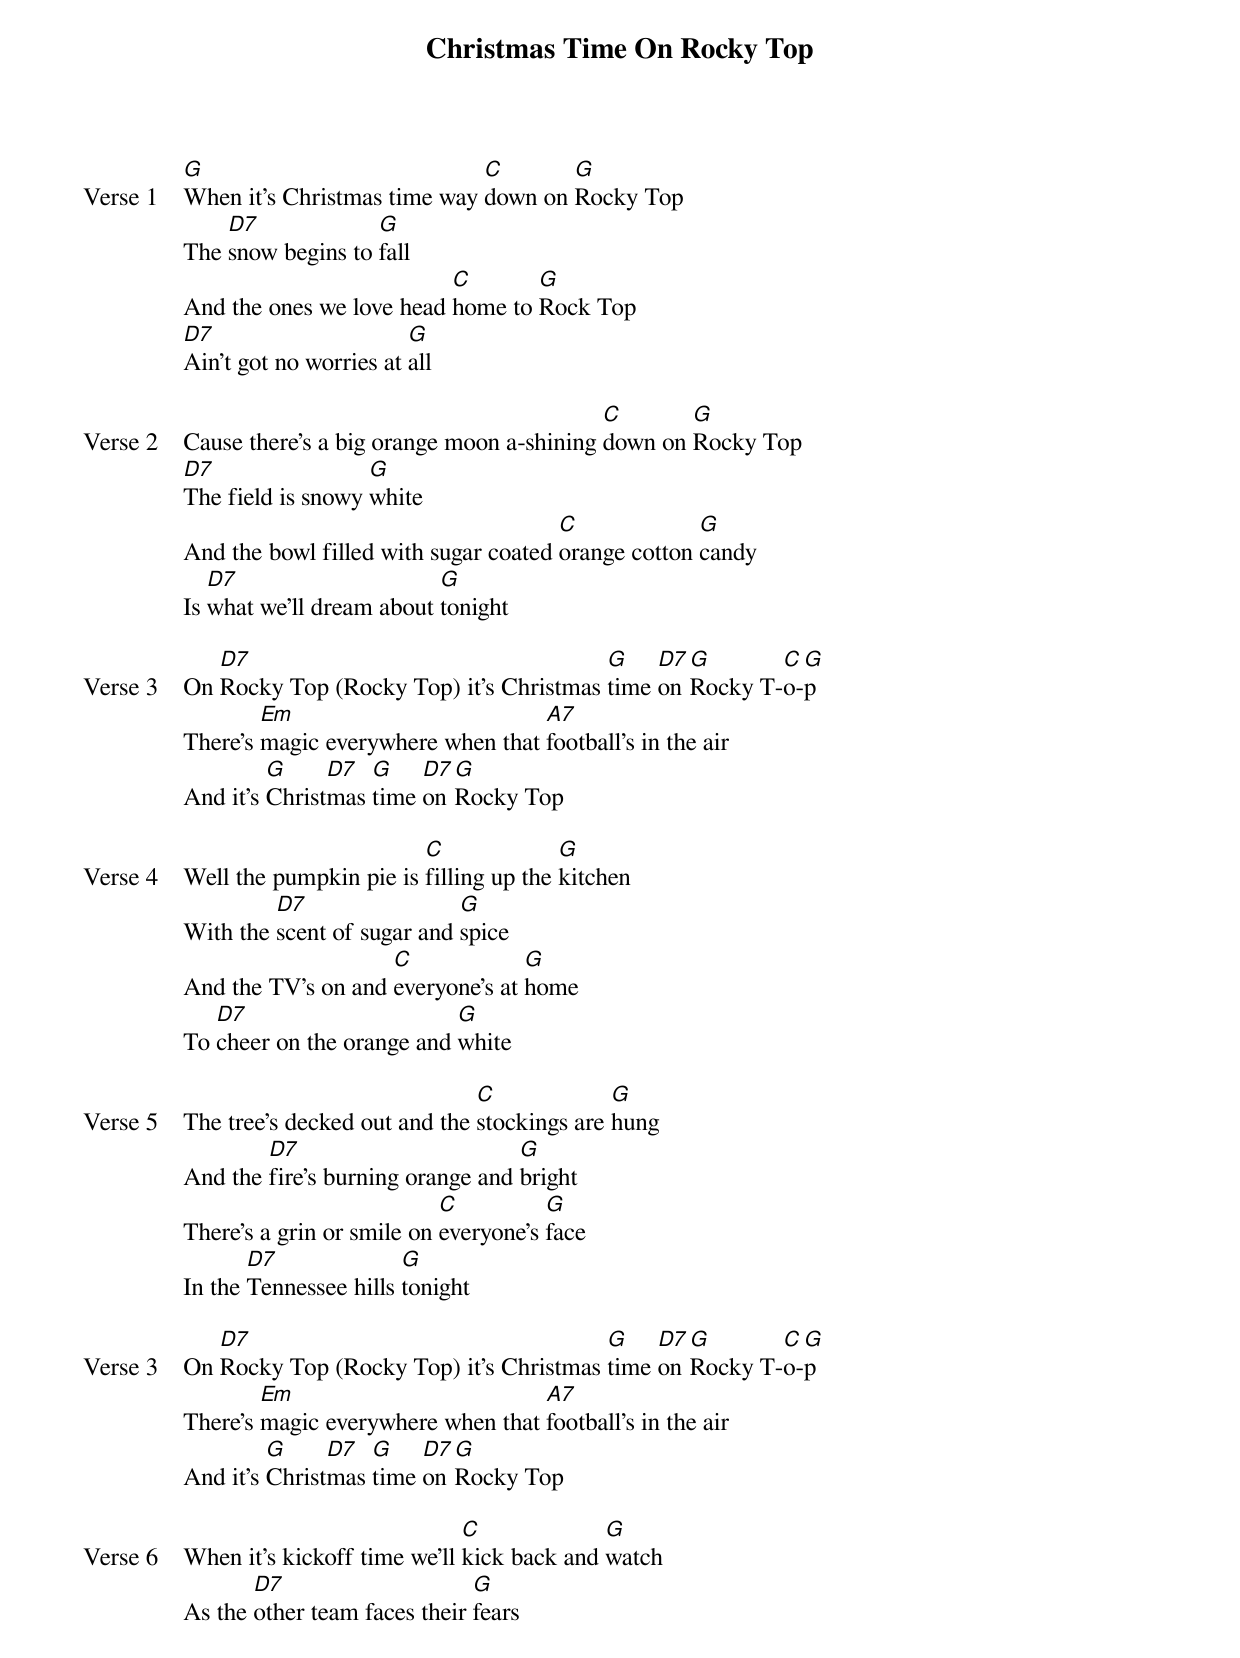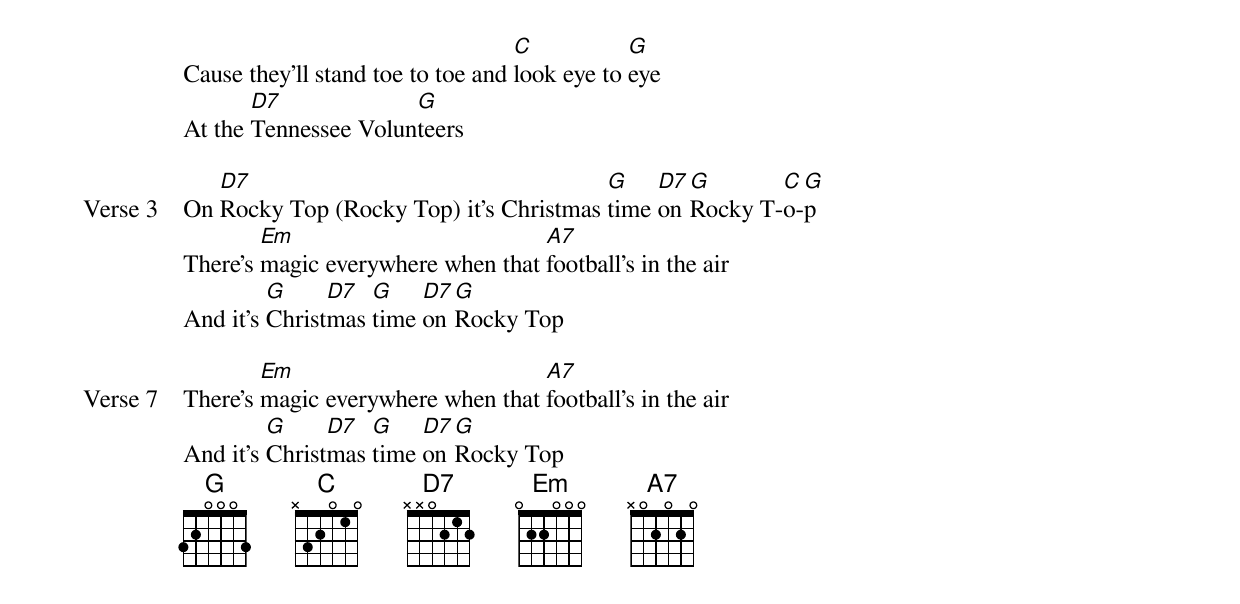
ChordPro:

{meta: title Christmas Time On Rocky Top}
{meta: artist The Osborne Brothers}
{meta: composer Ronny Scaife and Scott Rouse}

{start_of_verse: Verse 1}
[G]When it's Christmas time way [C]down on [G]Rocky Top
The [D7]snow begins to [G]fall
And the ones we love head [C]home to [G]Rock Top
[D7]Ain't got no worries at [G]all
{end_of_verse}

{start_of_verse: Verse 2}
Cause there's a big orange moon a-shining [C]down on [G]Rocky Top
[D7]The field is snowy [G]white
And the bowl filled with sugar coated [C]orange cotton [G]candy
Is [D7]what we’ll dream about [G]tonight
{end_of_verse}

{start_of_verse: Verse 3}
On [D7]Rocky Top (Rocky Top) it’s Christmas [G]time [D7]on [G]Rocky T-[C]o-[G]p
There’s [Em]magic everywhere when that [A7]football’s in the air
And it’s [G]Christ[D7]mas [G]time [D7]on [G]Rocky Top
{end_of_verse}

{start_of_verse: Verse 4}
Well the pumpkin pie is [C]filling up the [G]kitchen
With the [D7]scent of sugar and [G]spice
And the TV’s on and [C]everyone’s at [G]home
To [D7]cheer on the orange and [G]white
{end_of_verse}

{start_of_verse: Verse 5}
The tree’s decked out and the [C]stockings are [G]hung
And the [D7]fire’s burning orange and [G]bright
There’s a grin or smile on [C]everyone’s [G]face
In the [D7]Tennessee hills [G]tonight
{end_of_verse}

{start_of_verse: Verse 3}
On [D7]Rocky Top (Rocky Top) it’s Christmas [G]time [D7]on [G]Rocky T-[C]o-[G]p
There’s [Em]magic everywhere when that [A7]football’s in the air
And it’s [G]Christ[D7]mas [G]time [D7]on [G]Rocky Top
{end_of_verse}

{start_of_verse: Verse 6}
When it’s kickoff time we’ll [C]kick back and [G]watch
As the [D7]other team faces their [G]fears
Cause they’ll stand toe to toe and [C]look eye to [G]eye
At the [D7]Tennessee Volun[G]teers
{end_of_verse}

{start_of_verse: Verse 3}
On [D7]Rocky Top (Rocky Top) it’s Christmas [G]time [D7]on [G]Rocky T-[C]o-[G]p
There’s [Em]magic everywhere when that [A7]football’s in the air
And it’s [G]Christ[D7]mas [G]time [D7]on [G]Rocky Top
{end_of_verse}

{start_of_verse: Verse 7}
There’s [Em]magic everywhere when that [A7]football’s in the air
And it’s [G]Christ[D7]mas [G]time [D7]on [G]Rocky Top
{end_of_verse}
